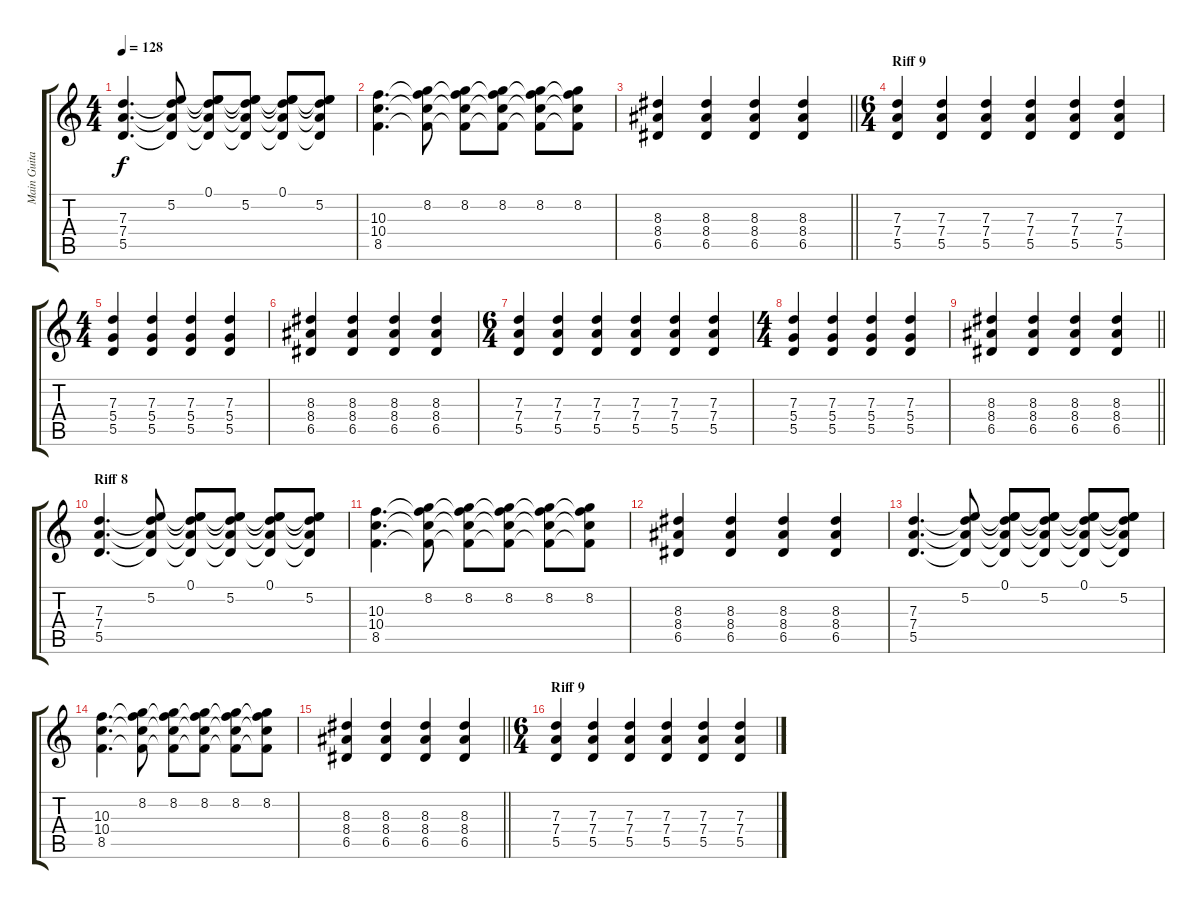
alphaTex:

\track ("Main Guitar" "Main Guita") {instrument electricguitarjazz}
\staff {score tabs}
\tuning (E4 B3 G3 D3 A2 E2) {hide}
\ts (4 4)
\tempo 128
\clef g2
\ks c
(7.3 7.4 5.5).4{d dy f} (5.2 7.3{t} 7.4{t} 5.5{t}).8 (0.1 5.2{t} 7.3{t} 7.4{t} 5.5{t}).8 (0.1{t} 5.2 7.3{t} 7.4{t} 5.5{t}).8 (0.1 5.2{t} 7.3{t} 7.4{t} 5.5{t}).8 (0.1{t} 5.2 7.3{t} 7.4{t} 5.5{t}).8 |
(10.3 10.4 8.5).4{d} (8.2 10.3{t} 10.4{t} 8.5{t}).8 (8.2 10.3{t} 10.4{t} 8.5{t}).8 (8.2 10.3{t} 10.4{t} 8.5{t}).8 (8.2 10.3{t} 10.4{t} 8.5{t}).8 (8.2 10.3{t} 10.4{t} 8.5{t}).8 |
\barLineRight lightlight
(8.3 8.4 6.5).4 (8.3 8.4 6.5).4 (8.3 8.4 6.5).4 (8.3 8.4 6.5).4 |
\ts (6 4)
\section ("" "Riff 9")
(7.3 7.4 5.5).4 (7.3 7.4 5.5).4 (7.3 7.4 5.5).4 (7.3 7.4 5.5).4 (7.3 7.4 5.5).4 (7.3 7.4 5.5).4 |
\ts (4 4)
(7.3 5.4 5.5).4 (7.3 5.4 5.5).4 (7.3 5.4 5.5).4 (7.3 5.4 5.5).4 |
(8.3 8.4 6.5).4 (8.3 8.4 6.5).4 (8.3 8.4 6.5).4 (8.3 8.4 6.5).4 |
\ts (6 4)
(7.3 7.4 5.5).4 (7.3 7.4 5.5).4 (7.3 7.4 5.5).4 (7.3 7.4 5.5).4 (7.3 7.4 5.5).4 (7.3 7.4 5.5).4 |
\ts (4 4)
(7.3 5.4 5.5).4 (7.3 5.4 5.5).4 (7.3 5.4 5.5).4 (7.3 5.4 5.5).4 |
\barLineRight lightlight
(8.3 8.4 6.5).4 (8.3 8.4 6.5).4 (8.3 8.4 6.5).4 (8.3 8.4 6.5).4 |
\section ("" "Riff 8")
(7.3 7.4 5.5).4{d} (5.2 7.3{t} 7.4{t} 5.5{t}).8 (0.1 5.2{t} 7.3{t} 7.4{t} 5.5{t}).8 (0.1{t} 5.2 7.3{t} 7.4{t} 5.5{t}).8 (0.1 5.2{t} 7.3{t} 7.4{t} 5.5{t}).8 (0.1{t} 5.2 7.3{t} 7.4{t} 5.5{t}).8 |
(10.3 10.4 8.5).4{d} (8.2 10.3{t} 10.4{t} 8.5{t}).8 (8.2 10.3{t} 10.4{t} 8.5{t}).8 (8.2 10.3{t} 10.4{t} 8.5{t}).8 (8.2 10.3{t} 10.4{t} 8.5{t}).8 (8.2 10.3{t} 10.4{t} 8.5{t}).8 |
(8.3 8.4 6.5).4 (8.3 8.4 6.5).4 (8.3 8.4 6.5).4 (8.3 8.4 6.5).4 |
(7.3 7.4 5.5).4{d} (5.2 7.3{t} 7.4{t} 5.5{t}).8 (0.1 5.2{t} 7.3{t} 7.4{t} 5.5{t}).8 (0.1{t} 5.2 7.3{t} 7.4{t} 5.5{t}).8 (0.1 5.2{t} 7.3{t} 7.4{t} 5.5{t}).8 (0.1{t} 5.2 7.3{t} 7.4{t} 5.5{t}).8 |
(10.3 10.4 8.5).4{d} (8.2 10.3{t} 10.4{t} 8.5{t}).8 (8.2 10.3{t} 10.4{t} 8.5{t}).8 (8.2 10.3{t} 10.4{t} 8.5{t}).8 (8.2 10.3{t} 10.4{t} 8.5{t}).8 (8.2 10.3{t} 10.4{t} 8.5{t}).8 |
\barLineRight lightlight
(8.3 8.4 6.5).4 (8.3 8.4 6.5).4 (8.3 8.4 6.5).4 (8.3 8.4 6.5).4 |
\ts (6 4)
\section ("" "Riff 9")
(7.3 7.4 5.5).4 (7.3 7.4 5.5).4 (7.3 7.4 5.5).4 (7.3 7.4 5.5).4 (7.3 7.4 5.5).4 (7.3 7.4 5.5).4
